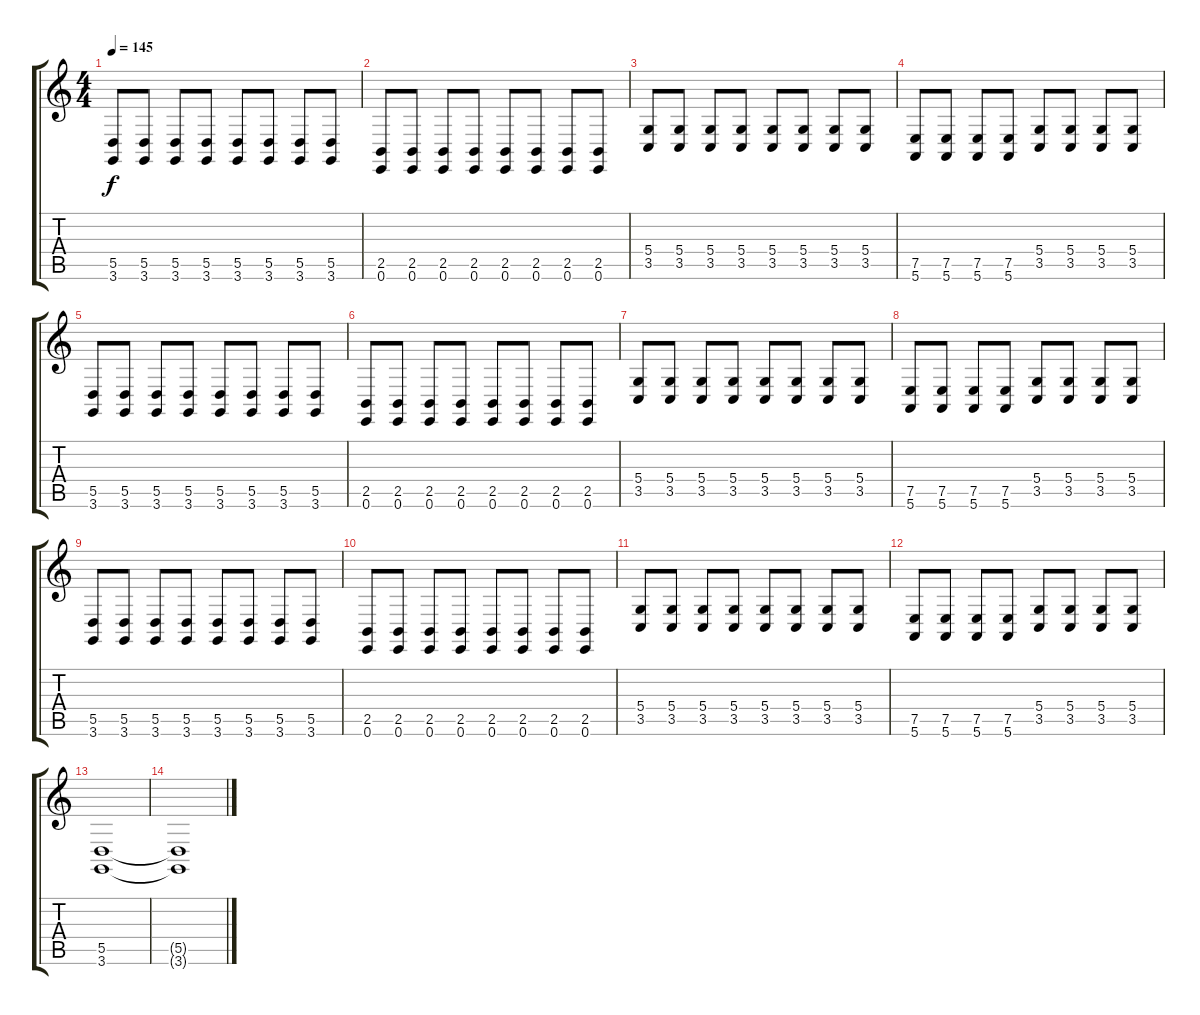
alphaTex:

\track "" {instrument synthbrass1}
\staff {score tabs}
\tuning (E4 B3 G3 D3 A2 E2) {hide}
\ts (4 4)
\tempo 145
\clef g2
\ks c
(5.5 3.6).8{dy f} (5.5 3.6).8 (5.5 3.6).8 (5.5 3.6).8 (5.5 3.6).8 (5.5 3.6).8 (5.5 3.6).8 (5.5 3.6).8 |
(2.5 0.6).8 (2.5 0.6).8 (2.5 0.6).8 (2.5 0.6).8 (2.5 0.6).8 (2.5 0.6).8 (2.5 0.6).8 (2.5 0.6).8 |
(5.4 3.5).8 (5.4 3.5).8 (5.4 3.5).8 (5.4 3.5).8 (5.4 3.5).8 (5.4 3.5).8 (5.4 3.5).8 (5.4 3.5).8 |
(7.5 5.6).8 (7.5 5.6).8 (7.5 5.6).8 (7.5 5.6).8 (5.4 3.5).8 (5.4 3.5).8 (5.4 3.5).8 (5.4 3.5).8 |
(5.5 3.6).8{instrument synthbrass1} (5.5 3.6).8 (5.5 3.6).8 (5.5 3.6).8 (5.5 3.6).8 (5.5 3.6).8 (5.5 3.6).8 (5.5 3.6).8 |
(2.5 0.6).8 (2.5 0.6).8 (2.5 0.6).8 (2.5 0.6).8 (2.5 0.6).8 (2.5 0.6).8 (2.5 0.6).8 (2.5 0.6).8 |
(5.4 3.5).8 (5.4 3.5).8 (5.4 3.5).8 (5.4 3.5).8 (5.4 3.5).8 (5.4 3.5).8 (5.4 3.5).8 (5.4 3.5).8 |
(7.5 5.6).8 (7.5 5.6).8 (7.5 5.6).8 (7.5 5.6).8 (5.4 3.5).8 (5.4 3.5).8 (5.4 3.5).8 (5.4 3.5).8 |
(5.5 3.6).8 (5.5 3.6).8 (5.5 3.6).8 (5.5 3.6).8 (5.5 3.6).8 (5.5 3.6).8 (5.5 3.6).8 (5.5 3.6).8 |
(2.5 0.6).8 (2.5 0.6).8 (2.5 0.6).8 (2.5 0.6).8 (2.5 0.6).8 (2.5 0.6).8 (2.5 0.6).8 (2.5 0.6).8 |
(5.4 3.5).8 (5.4 3.5).8 (5.4 3.5).8 (5.4 3.5).8 (5.4 3.5).8 (5.4 3.5).8 (5.4 3.5).8 (5.4 3.5).8 |
(7.5 5.6).8 (7.5 5.6).8 (7.5 5.6).8 (7.5 5.6).8 (5.4 3.5).8 (5.4 3.5).8 (5.4 3.5).8 (5.4 3.5).8 |
(5.5 3.6).1 |
(5.5{t} 3.6{t}).1
